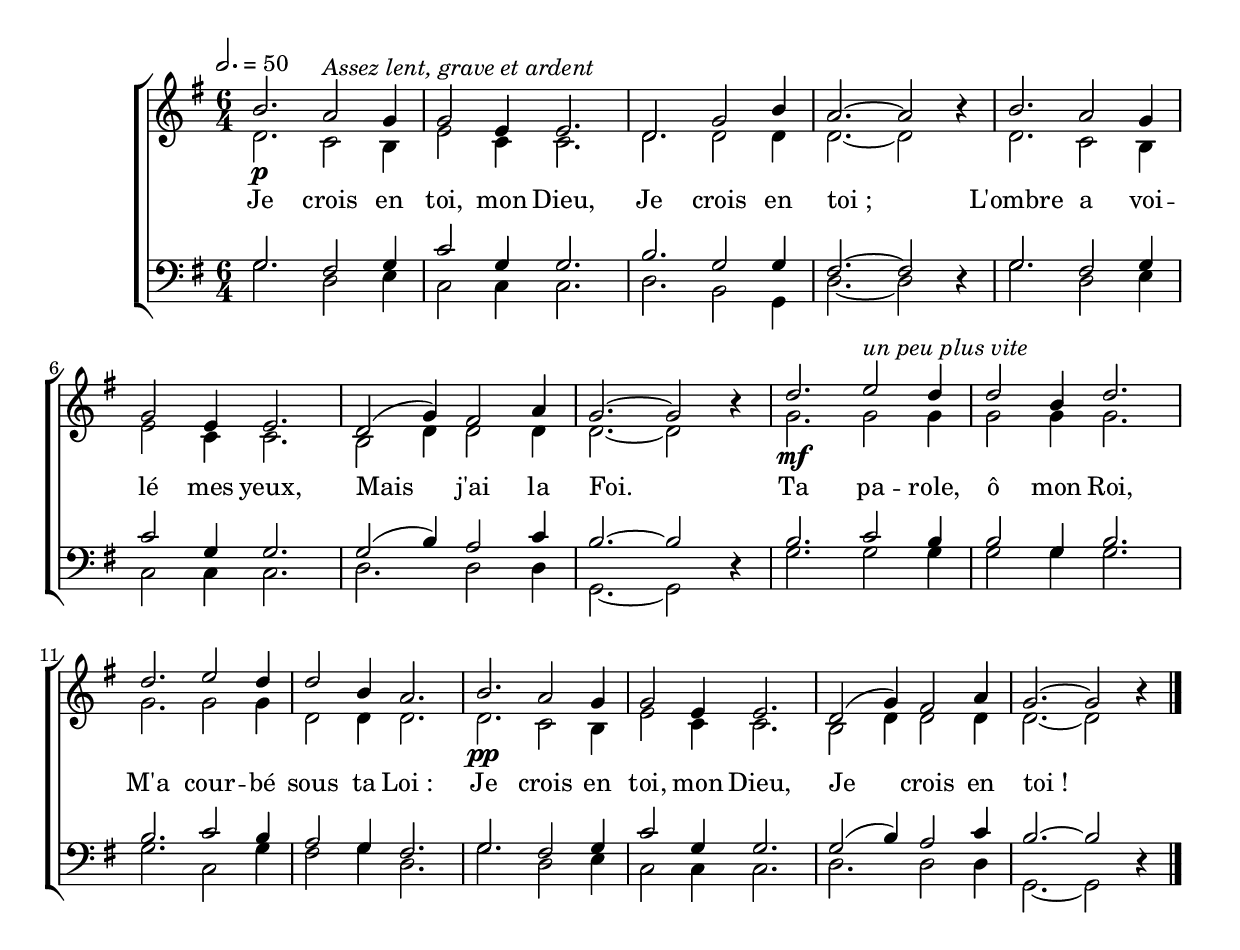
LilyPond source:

\version "2.16"
\include "italiano.ly"

\header {
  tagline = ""
  composer = ""
}                                        

MetriqueArmure = {
  \tempo 2.=50
  \time 6/4
  \key sol \major
}

italique = { \override Score . LyricText #'font-shape = #'italic }

roman = { \override Score . LyricText #'font-shape = #'roman }

MusiqueI = \relative do'' {
  si2.\p la2^\markup {\italic {Assez lent, grave et ardent}} sol4
  sol2 mi4 mi2.
  re2. sol2 si4
  la2.~ la2 \oneVoice r4 \voiceOne
  si2. la2 sol4
  sol2 mi4 mi2.
  re2( sol4) fad2 la4
  sol2.~ sol2 \oneVoice r4 \voiceOne
  re'2.\mf mi2^\markup {\italic {un peu plus vite}} re4
  re2 si4 re2.
  re2. mi2 re4
  re2 si4 la2.
  si2.\pp la2 sol4
  sol2 mi4 mi2.
  re2( sol4) fad2 la4
  sol2.~ sol2 \oneVoice r4 \bar "|."
}

MusiqueII = \relative do' {
  re2. do2 si4
  mi2 do4 do2.
  re2. re2 re4
  re2.~ re2 s4
  re2. do2 si4
  mi2 do4 do2.
  si2 re4 re2 re4
  re2.~ re2 s4
  sol2. sol2 sol4
  sol2 sol4 sol2.
  sol2. sol2 sol4
  re2 re4 re2.
  re2. do2 si4
  mi2 do4 do2.
  si2 re4 re2 re4
  re2.~ re2 s4
}

MusiqueIII = \relative do' {
  sol2. fad2 sol4
  do2 sol4 sol2.
  si2. sol2 sol4
  fad2.~ fad2 \oneVoice r4 \voiceOne
  sol2. fad2 sol4
  do2 sol4 sol2.
  sol2( si4) la2 do4
  si2.~ si2 \oneVoice r4 \voiceOne
  si2. do2 si4
  si2 sol4 si2.
  si2. do2 si4
  la2 sol4 fad2.
  sol2. fad2 sol4
  do2 sol4 sol2.
  sol2( si4) la2 do4 si2.~
  si2 \oneVoice r4
}

MusiqueIV = \relative do' {
  sol2. re2 mi4
  do2 do4 do2.
  re2. si2 sol4
  re'2.~ re2 s4
  sol2. re2 mi4
  do2 do4 do2.
  re2. re2 re4
  sol,2.~ sol2 s4
  sol'2. sol2 sol4
  sol2 sol4 sol2.
  sol2. do,2 sol'4
  fad2 sol4 re2.
  sol2. re2 mi4
  do2 do4 do2.
  re2. re2 re4
  sol,2.~ sol2 s4
}

Paroles = \lyricmode {
  Je crois en toi, mon Dieu,
  Je crois en toi_;
  L'ombre a voi -- lé mes yeux,
  Mais j'ai la Foi.
  Ta pa -- role, ô mon Roi,
  M'a cour -- bé sous ta Loi_:
  Je crois en toi, mon Dieu,
  Je crois en toi_!
}

\score{
  \new ChoirStaff <<
    \new Staff <<
      \set Staff.autoBeaming = ##f
      \set Staff.midiInstrument = "recorder"
      \new Voice = "soprano" {\voiceOne
	\override Score.PaperColumn #'keep-inside-line = ##t
	\MetriqueArmure
	\MusiqueI
      }
      \new Voice = "alto" {\voiceTwo
	\override Score.PaperColumn #'keep-inside-line = ##t
	\MusiqueII
      }
      \new Lyrics \lyricsto soprano {
	\Paroles
      }                       
    >>
    \new Staff <<
      \set Staff.autoBeaming = ##f
      \set Staff.midiInstrument = "flute"
      \clef bass
      \new Voice = "tenor" {\voiceOne
	\override Score.PaperColumn #'keep-inside-line = ##t
	\MetriqueArmure
	\MusiqueIII
      }
      \new Voice = "basse" {\voiceTwo
	\override Score.PaperColumn #'keep-inside-line = ##t
	\MusiqueIV
      }                  
    >>
  >>
\layout{}
\midi{}
}